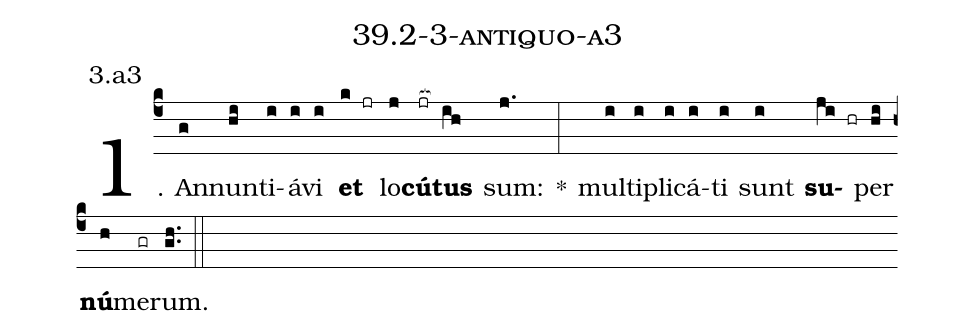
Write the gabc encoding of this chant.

name: 39.2-3-antiquo-a3;
annotation: 3.a3;
%%
(c4)1. An(g)nun(hi)ti(i)á(i)vi(i) <b>et</b>(k jr) lo(j)<b>cú</b>(jr[ocb:1{])<b>tus</b>(ih[ocb:0}]) sum:(j.) *(:) mul(i)ti(i)pli(i)cá(i)ti(i) sunt(i) <b>su</b>(ji hr)per(hi) <b>nú</b>(h)me(gr)rum.(gh..) (::)


%E(i) u(i) o(ji) u(hi) a(h) e.(gh..) (::)
